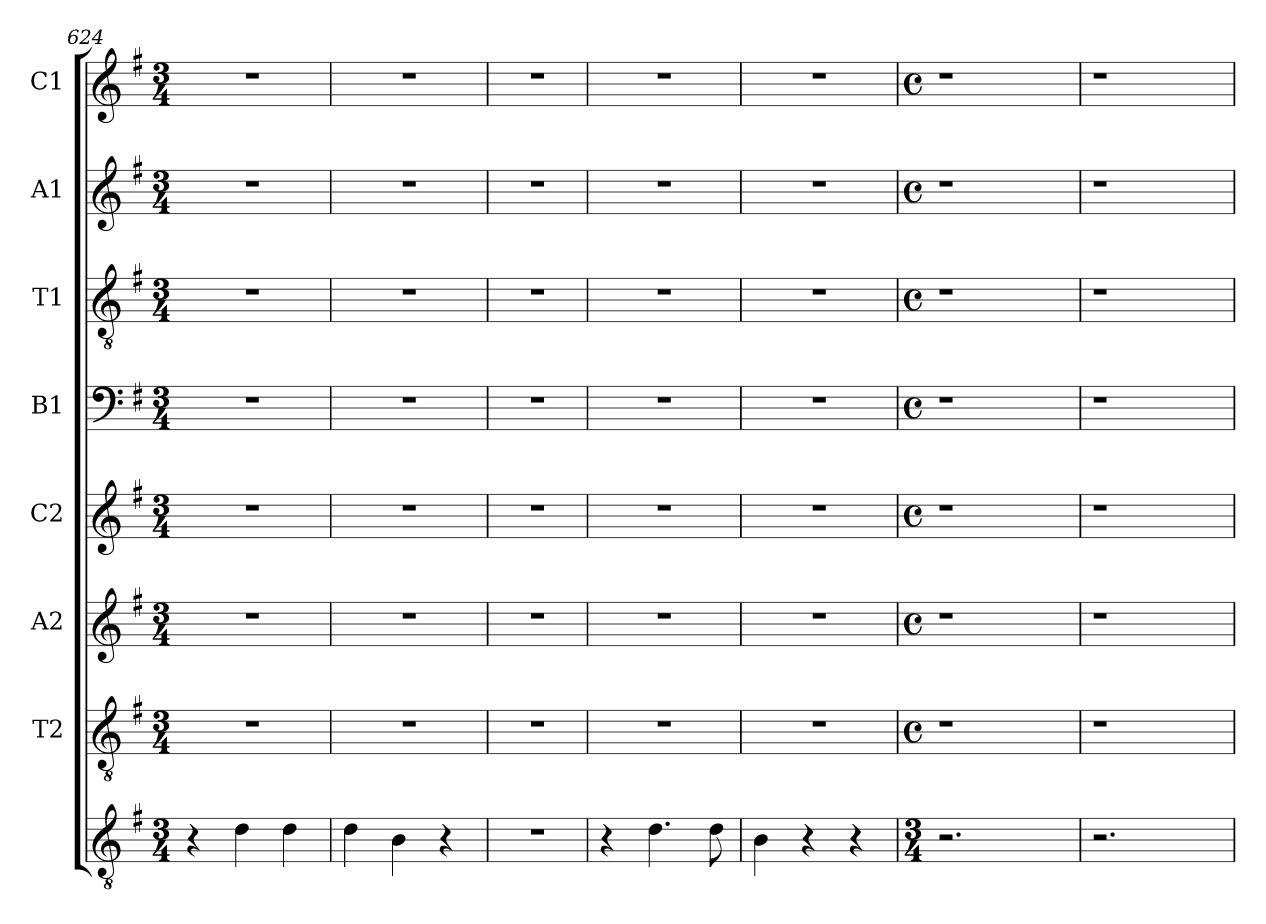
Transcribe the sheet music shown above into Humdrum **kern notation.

**kern	**kern	**kern	**kern	**kern	**kern	**kern	**kern
*part8	*part7	*part6	*part5	*part4	*part3	*part2	*part1
*staff8	*staff7	*staff6	*staff5	*staff4	*staff3	*staff2	*staff1
*	*I"T2	*I"A2	*I"C2	*I"B1	*I"T1	*I"A1	*I"C1
*	*I'T2	*I'A2	*I'C2	*I'B1	*I'T1	*I'A1	*I'C1
*clefGv2	*clefGv2	*clefG2	*clefG2	*clefF4	*clefGv2	*clefG2	*clefG2
*k[f#]	*k[f#]	*k[f#]	*k[f#]	*k[f#]	*k[f#]	*k[f#]	*k[f#]
*G:	*G:	*G:	*G:	*G:	*G:	*G:	*G:
*M3/4	*M3/4	*M3/4	*M3/4	*M3/4	*M3/4	*M3/4	*M3/4
=624	=624	=624	=624	=624	=624	=624	=624
4r	2.r	2.r	2.r	2.r	2.r	2.r	2.r
4d\	.	.	.	.	.	.	.
4d\	.	.	.	.	.	.	.
=625	=625	=625	=625	=625	=625	=625	=625
4d\	2.r	2.r	2.r	2.r	2.r	2.r	2.r
4B\	.	.	.	.	.	.	.
4r	.	.	.	.	.	.	.
=626	=626	=626	=626	=626	=626	=626	=626
!LO:N:vis=1	!	!	!	!	!	!	!
2.r	2.r	2.r	2.r	2.r	2.r	2.r	2.r
=627	=627	=627	=627	=627	=627	=627	=627
4r	2.r	2.r	2.r	2.r	2.r	2.r	2.r
4.d\	.	.	.	.	.	.	.
8d\	.	.	.	.	.	.	.
=628	=628	=628	=628	=628	=628	=628	=628
4B\	2.r	2.r	2.r	2.r	2.r	2.r	2.r
4r	.	.	.	.	.	.	.
4r	.	.	.	.	.	.	.
=629	=629	=629	=629	=629	=629	=629	=629
*M3/4	*M4/4	*M4/4	*M4/4	*M4/4	*M4/4	*M4/4	*M4/4
*	*met(c)	*met(c)	*met(c)	*met(c)	*met(c)	*met(c)	*met(c)
2.r	1r	1r	1r	1r	1r	1r	1r
4ryy	.	.	.	.	.	.	.
=630	=630	=630	=630	=630	=630	=630	=630
2.r	1r	1r	1r	1r	1r	1r	1r
4ryy	.	.	.	.	.	.	.
=	=	=	=	=	=	=	=
*-	*-	*-	*-	*-	*-	*-	*-
